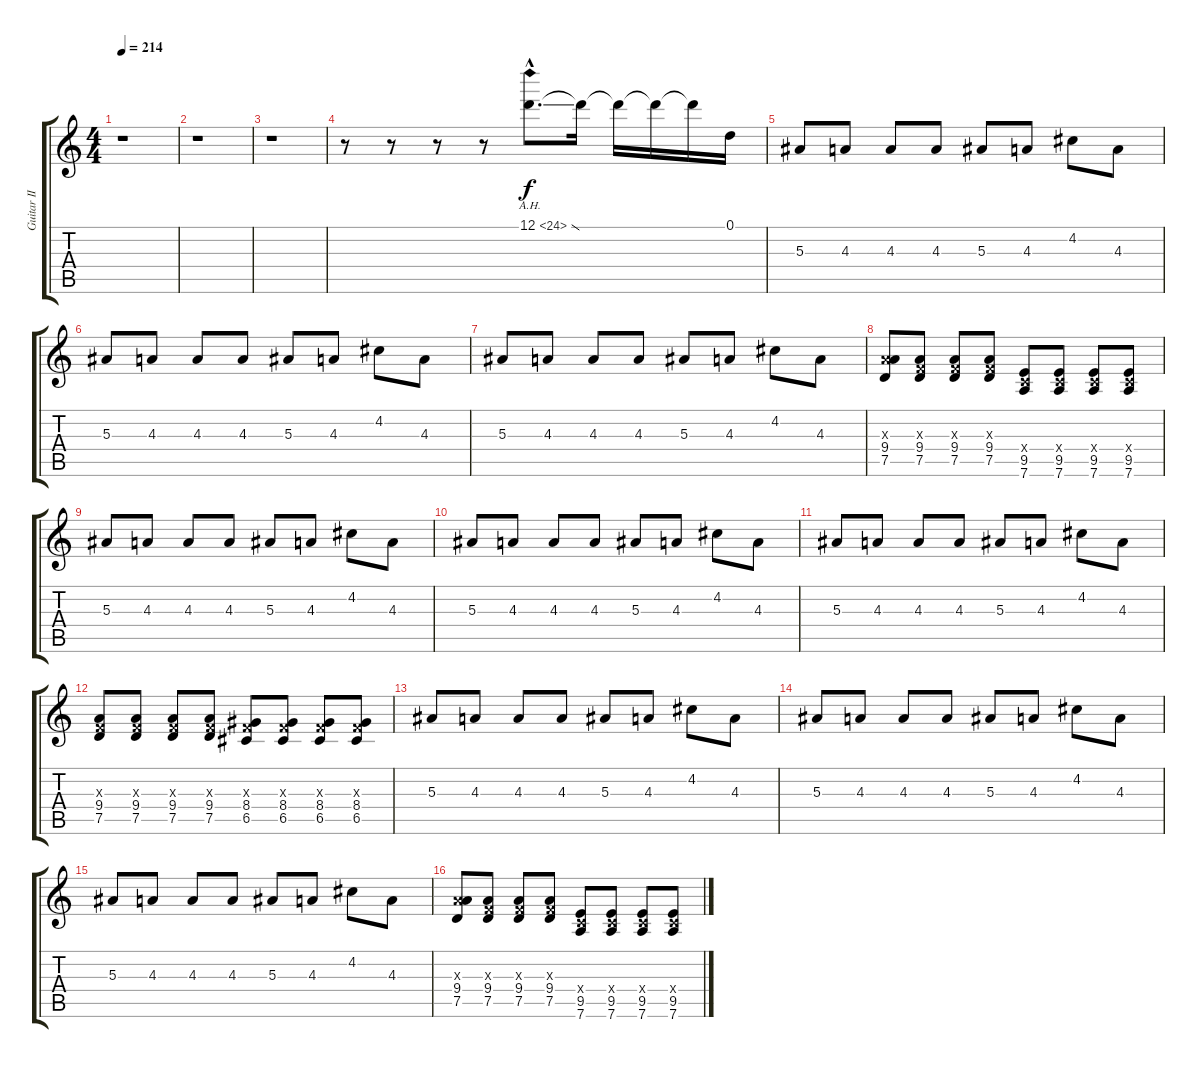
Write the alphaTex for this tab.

\track ("Guitar II" "Guitar II") {instrument overdrivenguitar}
\staff {score tabs}
\tuning (D4 A3 F3 C3 G2 D2) {hide}
\ts (4 4)
\tempo 214
\clef g2
\ks c
r.1{dy f} |
r.1 |
r.1 |
r.8 r.8 r.8 r.8 12.1{ah 12 ss hac}.8{d} 12.1{t}.16 12.1{t}.16 12.1{t}.16 12.1{t}.16 0.1.16 |
5.3.8 4.3.8 4.3.8 4.3.8 5.3.8 4.3.8 4.2.8 4.3.8 |
5.3.8 4.3.8 4.3.8 4.3.8 5.3.8 4.3.8 4.2.8 4.3.8 |
5.3.8 4.3.8 4.3.8 4.3.8 5.3.8 4.3.8 4.2.8 4.3.8 |
(4.3{x} 9.4 7.5).8 (0.3{x} 9.4 7.5).8 (0.3{x} 9.4 7.5).8 (0.3{x} 9.4 7.5).8 (0.4{x} 9.5 7.6).8 (0.4{x} 9.5 7.6).8 (0.4{x} 9.5 7.6).8 (0.4{x} 9.5 7.6).8 |
5.3.8 4.3.8 4.3.8 4.3.8 5.3.8 4.3.8 4.2.8 4.3.8 |
5.3.8 4.3.8 4.3.8 4.3.8 5.3.8 4.3.8 4.2.8 4.3.8 |
5.3.8 4.3.8 4.3.8 4.3.8 5.3.8 4.3.8 4.2.8 4.3.8 |
(0.3{x} 9.4 7.5).8 (0.3{x} 9.4 7.5).8 (0.3{x} 9.4 7.5).8 (0.3{x} 9.4 7.5).8 (0.3{x} 8.4 6.5).8 (0.3{x} 8.4 6.5).8 (0.3{x} 8.4 6.5).8 (0.3{x} 8.4 6.5).8 |
5.3.8 4.3.8 4.3.8 4.3.8 5.3.8 4.3.8 4.2.8 4.3.8 |
5.3.8 4.3.8 4.3.8 4.3.8 5.3.8 4.3.8 4.2.8 4.3.8 |
5.3.8 4.3.8 4.3.8 4.3.8 5.3.8 4.3.8 4.2.8 4.3.8 |
(4.3{x} 9.4 7.5).8 (0.3{x} 9.4 7.5).8 (0.3{x} 9.4 7.5).8 (0.3{x} 9.4 7.5).8 (0.4{x} 9.5 7.6).8 (0.4{x} 9.5 7.6).8 (0.4{x} 9.5 7.6).8 (0.4{x} 9.5 7.6).8
